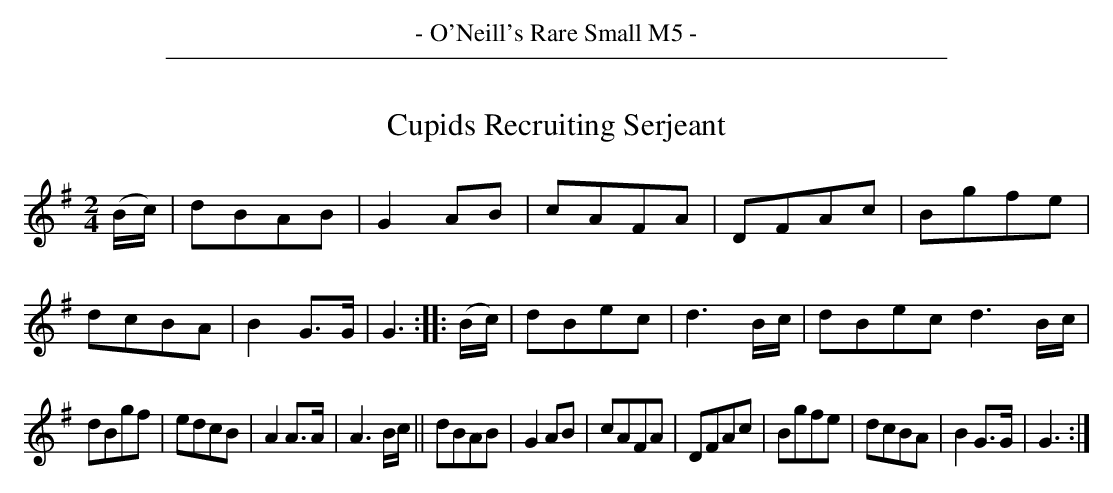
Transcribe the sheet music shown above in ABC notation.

X:1
T: Cupids Recruiting Serjeant
M: 2/4
L: 1/8
K: G
(B/c/) |\
dBAB | G2AB | cAFA | DFAc | Bgfe | dcBA | B2G>G | G3 :: (B/c/) | dBec | d3B/c/ | dBec d3 B/c/ |
dBgf | edcB | A2A>A | A3 B/c/ || dBAB | G2AB | cAFA | DFAc | Bgfe | dcBA | B2G>G | G3 :|
